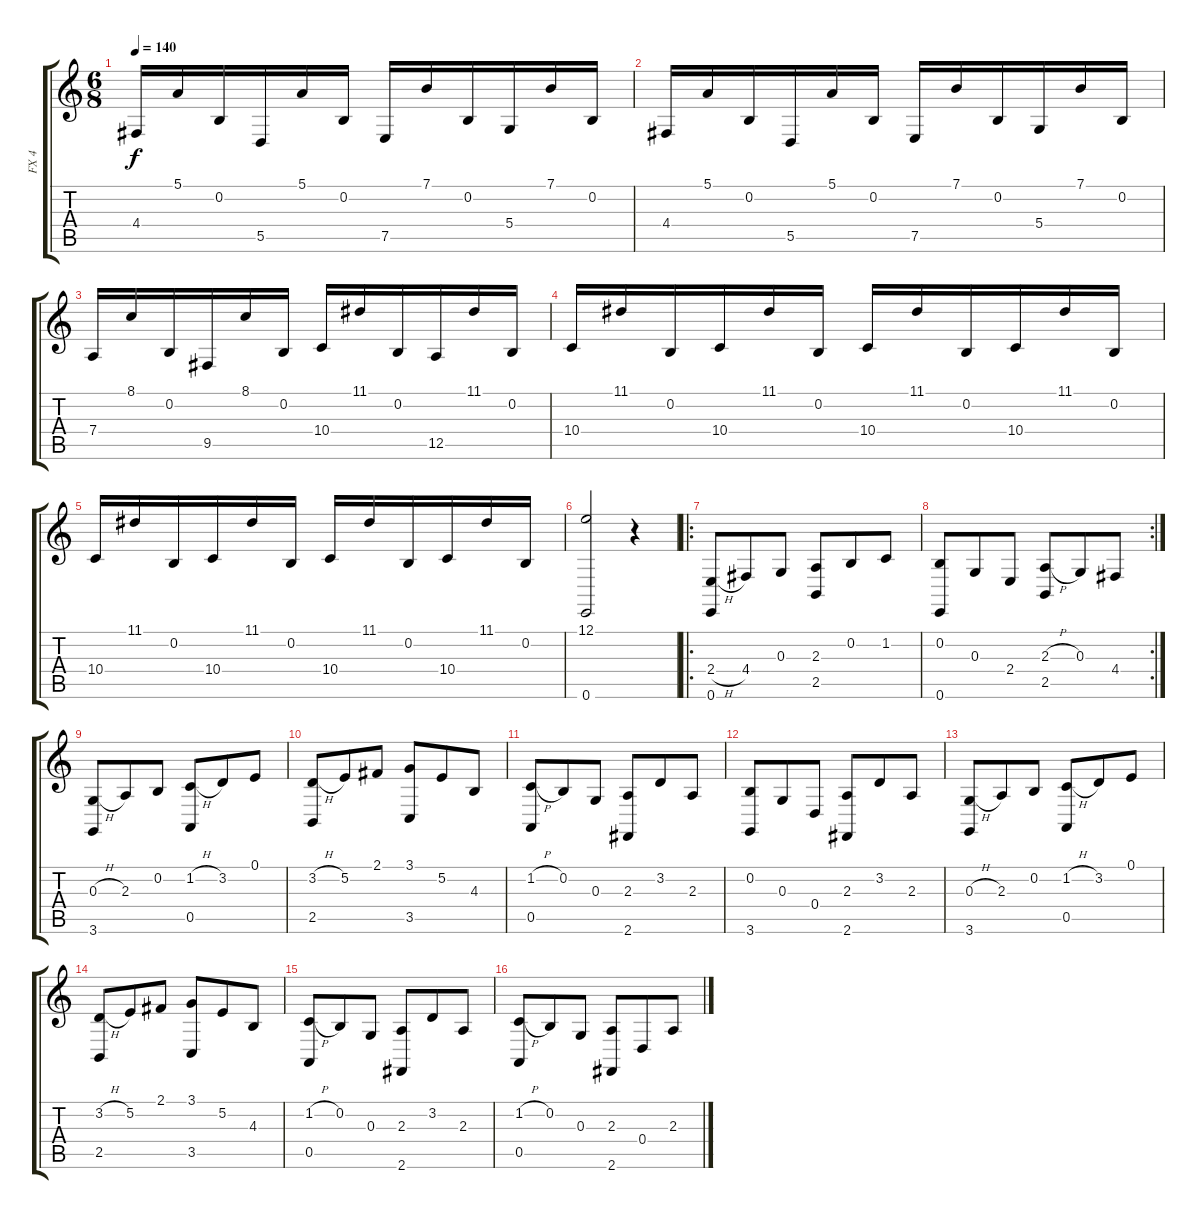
\track ("FX 4" "FX 4") {instrument fx4atmosphere}
\staff {score tabs}
\tuning (E4 B3 G3 D3 A2 E2) {hide}
\ts (6 8)
\tempo 140
\clef g2
\ks c
4.4.16{dy f} 5.1.16 0.2.16 5.5.16 5.1.16 0.2.16 7.5.16 7.1.16 0.2.16 5.4.16 7.1.16 0.2.16 |
4.4.16 5.1.16 0.2.16 5.5.16 5.1.16 0.2.16 7.5.16 7.1.16 0.2.16 5.4.16 7.1.16 0.2.16 |
7.4.16 8.1.16 0.2.16 9.5.16 8.1.16 0.2.16 10.4.16 11.1.16 0.2.16 12.5.16 11.1.16 0.2.16 |
10.4.16 11.1.16 0.2.16 10.4.16 11.1.16 0.2.16 10.4.16 11.1.16 0.2.16 10.4.16 11.1.16 0.2.16 |
10.4.16 11.1.16 0.2.16 10.4.16 11.1.16 0.2.16 10.4.16 11.1.16 0.2.16 10.4.16 11.1.16 0.2.16 |
(12.1 0.6).2 r.4 |
\ro
(2.4{h} 0.6).8 4.4.8 0.3.8 (2.3 2.5).8 0.2.8 1.2.8 |
\rc 2
(0.2 0.6).8 0.3.8 2.4.8 (2.3{h} 2.5).8 0.3.8 4.4.8 |
(0.3{h} 3.6).8 2.3.8 0.2.8 (1.2{h} 0.5).8 3.2.8 0.1.8 |
(3.2{h} 2.5).8 5.2.8 2.1.8 (3.1 3.5).8 5.2.8 4.3.8 |
(1.2{h} 0.5).8 0.2.8 0.3.8 (2.3 2.6).8 3.2.8 2.3.8 |
(0.2 3.6).8 0.3.8 0.4.8 (2.3 2.6).8 3.2.8 2.3.8 |
(0.3{h} 3.6).8 2.3.8 0.2.8 (1.2{h} 0.5).8 3.2.8 0.1.8 |
(3.2{h} 2.5).8 5.2.8 2.1.8 (3.1 3.5).8 5.2.8 4.3.8 |
(1.2{h} 0.5).8 0.2.8 0.3.8 (2.3 2.6).8 3.2.8 2.3.8 |
(1.2{h} 0.5).8 0.2.8 0.3.8 (2.3 2.6).8 0.4.8 2.3.8
